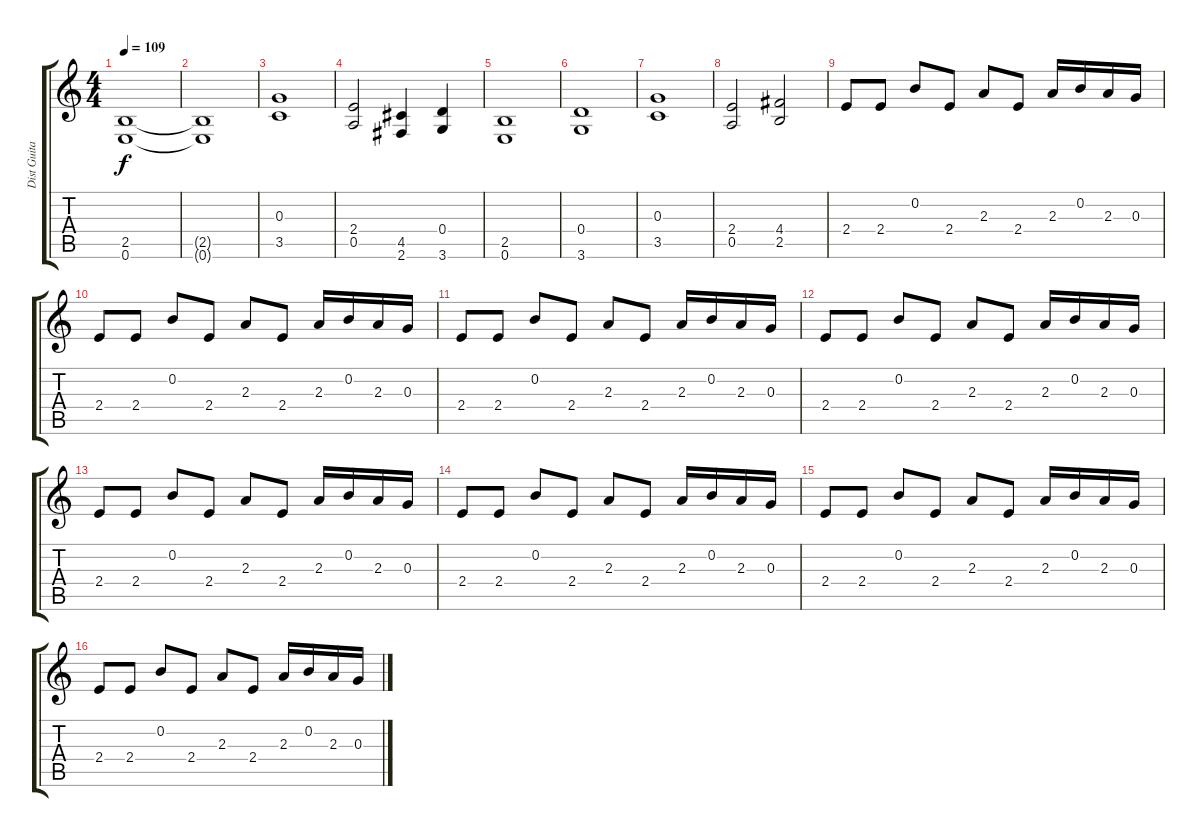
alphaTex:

\track ("Dist Guitar 1" "Dist Guita") {instrument distortionguitar}
\staff {score tabs}
\tuning (E4 B3 G3 D3 A2 E2) {hide}
\ts (4 4)
\tempo 109
\clef g2
\ks c
(2.5 0.6).1{dy f} |
(2.5{t} 0.6{t}).1 |
(0.3 3.5).1 |
(2.4 0.5).2 (4.5 2.6).4 (0.4 3.6).4 |
(2.5 0.6).1 |
(0.4 3.6).1 |
(0.3 3.5).1 |
(2.4 0.5).2 (4.4 2.5).2 |
2.4.8 2.4.8 0.2.8 2.4.8 2.3.8 2.4.8 2.3.16 0.2.16 2.3.16 0.3.16 |
2.4.8 2.4.8 0.2.8 2.4.8 2.3.8 2.4.8 2.3.16 0.2.16 2.3.16 0.3.16 |
2.4.8 2.4.8 0.2.8 2.4.8 2.3.8 2.4.8 2.3.16 0.2.16 2.3.16 0.3.16 |
2.4.8 2.4.8 0.2.8 2.4.8 2.3.8 2.4.8 2.3.16 0.2.16 2.3.16 0.3.16 |
2.4.8 2.4.8 0.2.8 2.4.8 2.3.8 2.4.8 2.3.16 0.2.16 2.3.16 0.3.16 |
2.4.8 2.4.8 0.2.8 2.4.8 2.3.8 2.4.8 2.3.16 0.2.16 2.3.16 0.3.16 |
2.4.8 2.4.8 0.2.8 2.4.8 2.3.8 2.4.8 2.3.16 0.2.16 2.3.16 0.3.16 |
2.4.8 2.4.8 0.2.8 2.4.8 2.3.8 2.4.8 2.3.16 0.2.16 2.3.16 0.3.16
